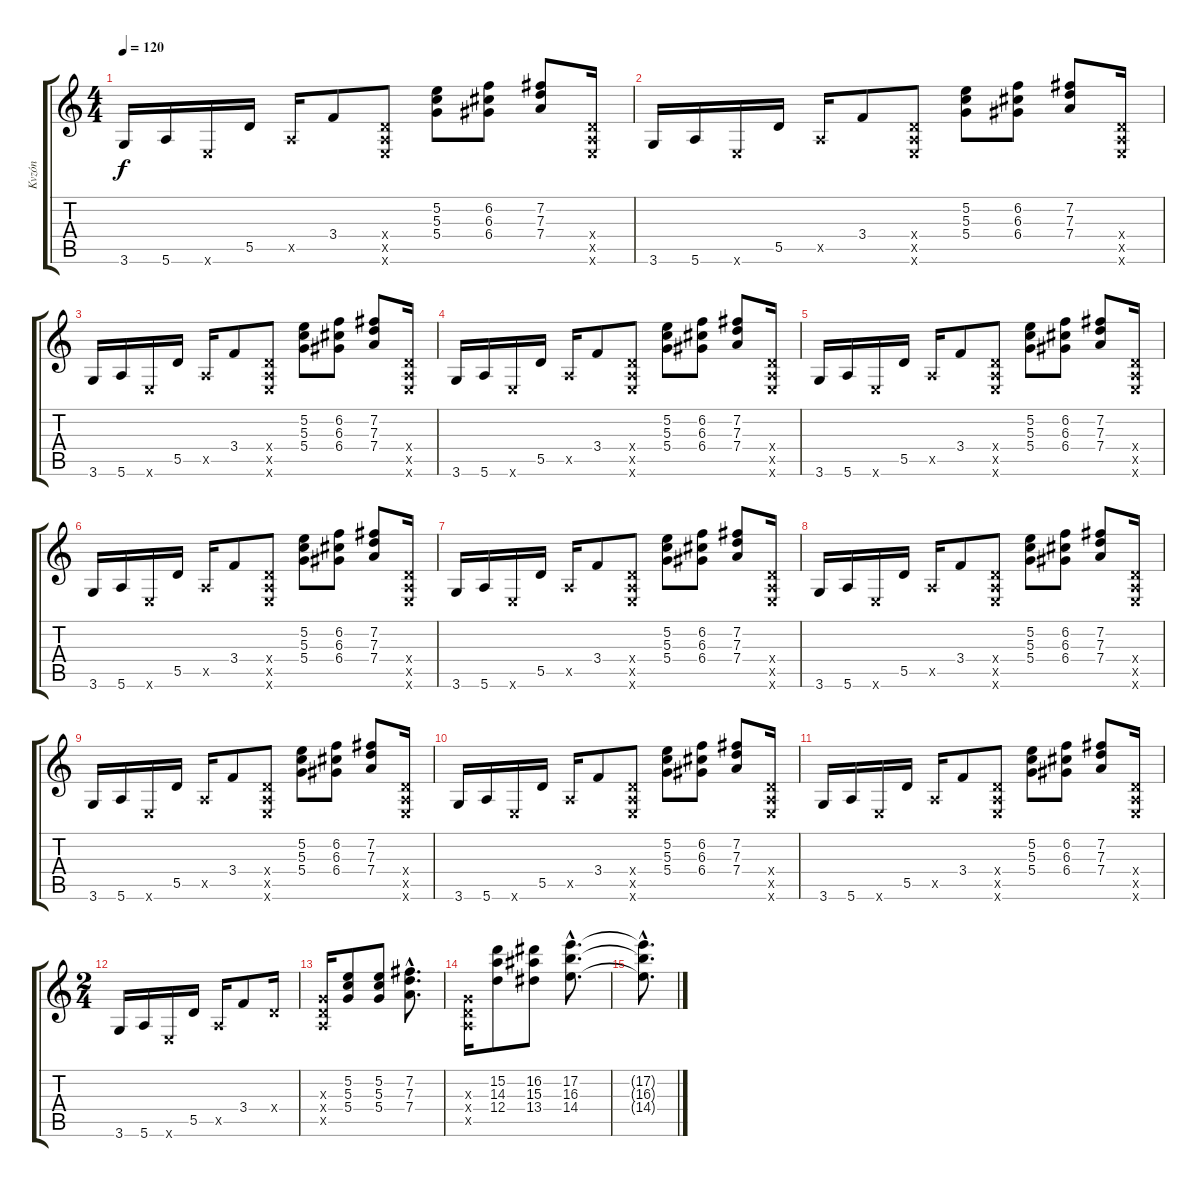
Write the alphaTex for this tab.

\track ("Kvzón" "Kvzón") {instrument overdrivenguitar}
\staff {score tabs}
\tuning (E4 B3 G3 D3 A2 E2) {hide}
\ts (4 4)
\tempo 120
\clef g2
\ks c
3.6.16{dy f} 5.6.16 0.6{x}.16 5.5.16 0.5{x}.16 3.4.8 (0.4{x} 0.5{x} 0.6{x}).8 (5.2 5.3 5.4).8 (6.2 6.3 6.4).8 (7.2 7.3 7.4).8 (0.4{x} 0.5{x} 0.6{x}).16 |
3.6.16 5.6.16 0.6{x}.16 5.5.16 0.5{x}.16 3.4.8 (0.4{x} 0.5{x} 0.6{x}).8 (5.2 5.3 5.4).8 (6.2 6.3 6.4).8 (7.2 7.3 7.4).8 (0.4{x} 0.5{x} 0.6{x}).16 |
3.6.16 5.6.16 0.6{x}.16 5.5.16 0.5{x}.16 3.4.8 (0.4{x} 0.5{x} 0.6{x}).8 (5.2 5.3 5.4).8 (6.2 6.3 6.4).8 (7.2 7.3 7.4).8 (0.4{x} 0.5{x} 0.6{x}).16 |
3.6.16 5.6.16 0.6{x}.16 5.5.16 0.5{x}.16 3.4.8 (0.4{x} 0.5{x} 0.6{x}).8 (5.2 5.3 5.4).8 (6.2 6.3 6.4).8 (7.2 7.3 7.4).8 (0.4{x} 0.5{x} 0.6{x}).16 |
3.6.16 5.6.16 0.6{x}.16 5.5.16 0.5{x}.16 3.4.8 (0.4{x} 0.5{x} 0.6{x}).8 (5.2 5.3 5.4).8 (6.2 6.3 6.4).8 (7.2 7.3 7.4).8 (0.4{x} 0.5{x} 0.6{x}).16 |
3.6.16 5.6.16 0.6{x}.16 5.5.16 0.5{x}.16 3.4.8 (0.4{x} 0.5{x} 0.6{x}).8 (5.2 5.3 5.4).8 (6.2 6.3 6.4).8 (7.2 7.3 7.4).8 (0.4{x} 0.5{x} 0.6{x}).16 |
3.6.16 5.6.16 0.6{x}.16 5.5.16 0.5{x}.16 3.4.8 (0.4{x} 0.5{x} 0.6{x}).8 (5.2 5.3 5.4).8 (6.2 6.3 6.4).8 (7.2 7.3 7.4).8 (0.4{x} 0.5{x} 0.6{x}).16 |
3.6.16 5.6.16 0.6{x}.16 5.5.16 0.5{x}.16 3.4.8 (0.4{x} 0.5{x} 0.6{x}).8 (5.2 5.3 5.4).8 (6.2 6.3 6.4).8 (7.2 7.3 7.4).8 (0.4{x} 0.5{x} 0.6{x}).16 |
3.6.16 5.6.16 0.6{x}.16 5.5.16 0.5{x}.16 3.4.8 (0.4{x} 0.5{x} 0.6{x}).8 (5.2 5.3 5.4).8 (6.2 6.3 6.4).8 (7.2 7.3 7.4).8 (0.4{x} 0.5{x} 0.6{x}).16 |
3.6.16 5.6.16 0.6{x}.16 5.5.16 0.5{x}.16 3.4.8 (0.4{x} 0.5{x} 0.6{x}).8 (5.2 5.3 5.4).8 (6.2 6.3 6.4).8 (7.2 7.3 7.4).8 (0.4{x} 0.5{x} 0.6{x}).16 |
3.6.16 5.6.16 0.6{x}.16 5.5.16 0.5{x}.16 3.4.8 (0.4{x} 0.5{x} 0.6{x}).8 (5.2 5.3 5.4).8 (6.2 6.3 6.4).8 (7.2 7.3 7.4).8 (0.4{x} 0.5{x} 0.6{x}).16 |
\ts (2 4)
3.6.16 5.6.16 0.6{x}.16 5.5.16 0.5{x}.16 3.4.8 0.4{x}.16 |
(0.3{x} 0.4{x} 0.5{x}).16 (5.2 5.3 5.4).8 (5.2 5.3 5.4).8 (7.2{hac} 7.3{hac} 7.4{hac}).8{d} |
(0.3{x} 0.4{x} 0.5{x}).16 (15.2 14.3 12.4).8 (16.2 15.3 13.4).8 (17.2{hac} 16.3{hac} 14.4{hac}).8{d} |
(17.2{hac t} 16.3{hac t} 14.4{hac t}).8{d}
